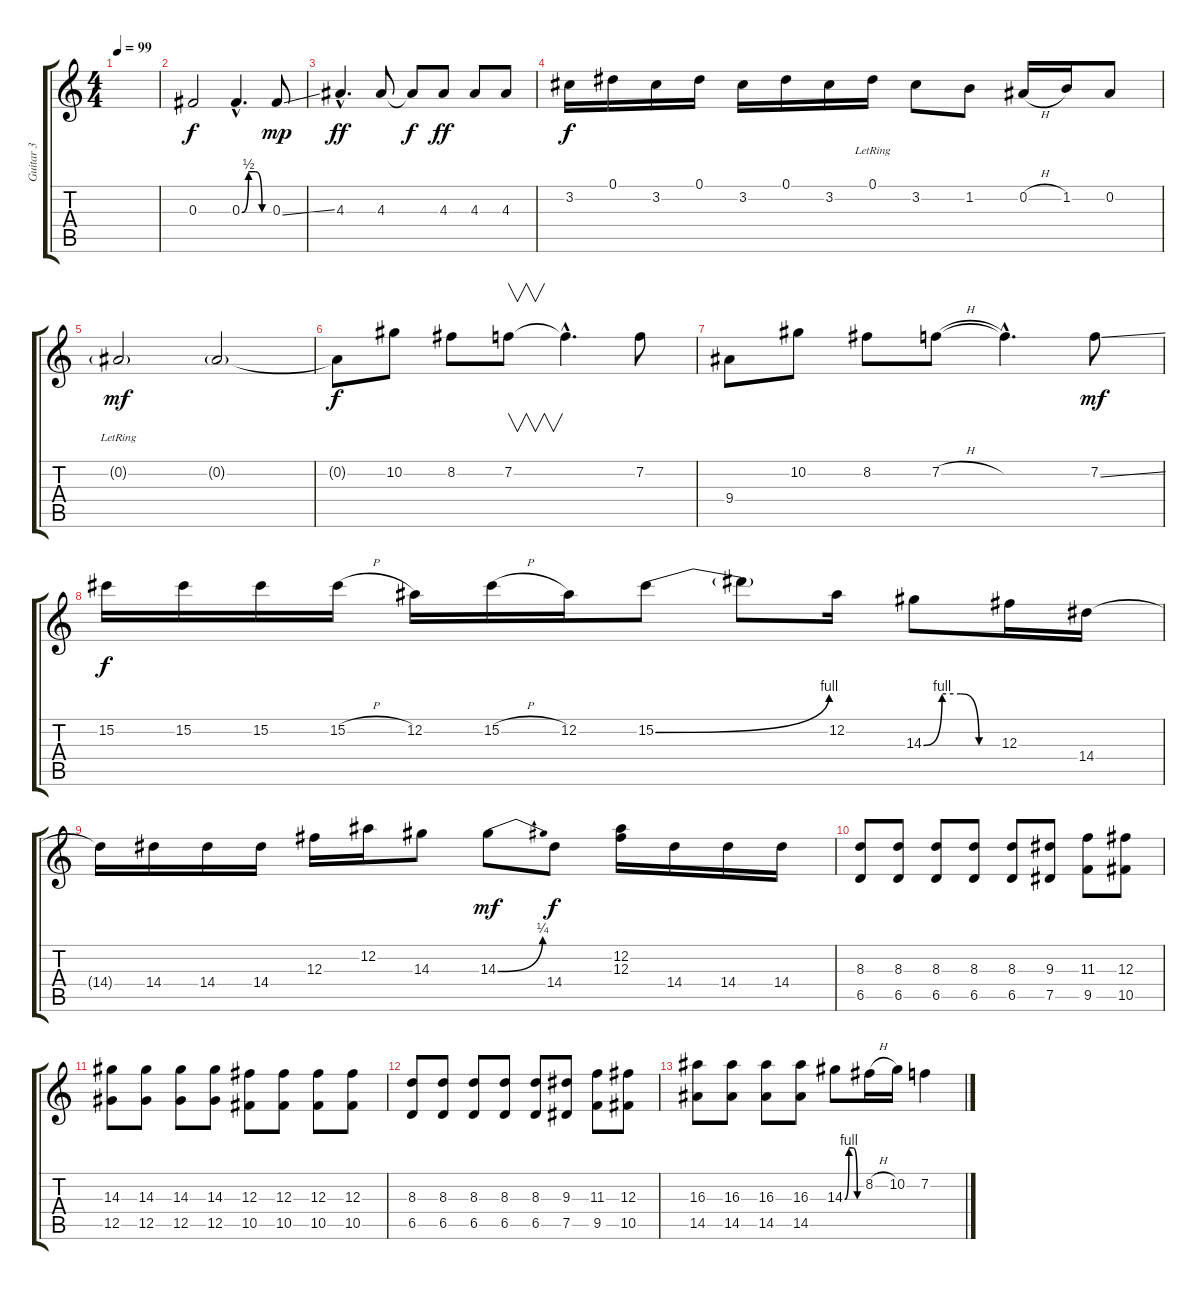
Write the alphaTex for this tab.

\track ("Guitar 3" "Guitar 3") {instrument overdrivenguitar}
\staff {score tabs}
\tuning (Eb4 Bb3 Gb3 Db3 Ab2 Eb2) {hide}
\ts (4 4)
\tempo 99
\clef g2
\ks c
|
0.3.2 0.3{be (custom 0 0 15 2 30 2 45 0 60 0) hac}.4{d dy f} 0.3{ss}.8{dy mp} |
4.3{hac}.4{d dy ff} 4.3.8 4.3{t}.8{dy f} 4.3.8{dy ff} 4.3.8 4.3.8 |
3.2.16{dy f} 0.1.16 3.2.16 0.1.16 3.2.16 0.1.16 3.2.16 0.1{lr}.16 3.2.8 1.2.8 0.2{h}.16 1.2.16 0.2.8 |
0.2{g lr}.2{dy mf} 0.2{g}.2 |
0.2{t}.8{dy f} 10.2.8 8.2.8 7.2.8{v} 7.2{hac t}.4{d} 7.2.8 |
9.4.8 10.2.8 8.2.8 7.2{h}.8 7.2{hac t}.4{d} 7.2{ss}.8{dy mf} |
15.2.16{dy f} 15.2.16 15.2.16 15.2{h}.16 12.2.16 15.2{h}.16 12.2.16 15.2{be (bend 0 0 60 4)}.8 15.2{t}.8 12.2.16 14.3{be (custom 0 0 15 4 30 4 45 0 60 0)}.8 12.3.16 14.4.16 |
14.4{t}.16 14.4.16 14.4.16 14.4.16 12.3.16 12.2.16 14.3.8 14.3{be (bend 0 0 60 1)}.8{dy mf} 14.4.8{dy f} (12.2 12.3).16 14.4.16 14.4.16 14.4.16 |
(8.3 6.5).8 (8.3 6.5).8 (8.3 6.5).8 (8.3 6.5).8 (8.3 6.5).8 (9.3 7.5).8 (11.3 9.5).8 (12.3 10.5).8 |
(14.3 12.5).8 (14.3 12.5).8 (14.3 12.5).8 (14.3 12.5).8 (12.3 10.5).8 (12.3 10.5).8 (12.3 10.5).8 (12.3 10.5).8 |
(8.3 6.5).8 (8.3 6.5).8 (8.3 6.5).8 (8.3 6.5).8 (8.3 6.5).8 (9.3 7.5).8 (11.3 9.5).8 (12.3 10.5).8 |
(16.3 14.5).8 (16.3 14.5).8 (16.3 14.5).8 (16.3 14.5).8 14.3{be (custom 0 0 15 4 30 4 45 0 60 0)}.8 8.2{h}.16 10.2.16 7.2.4
